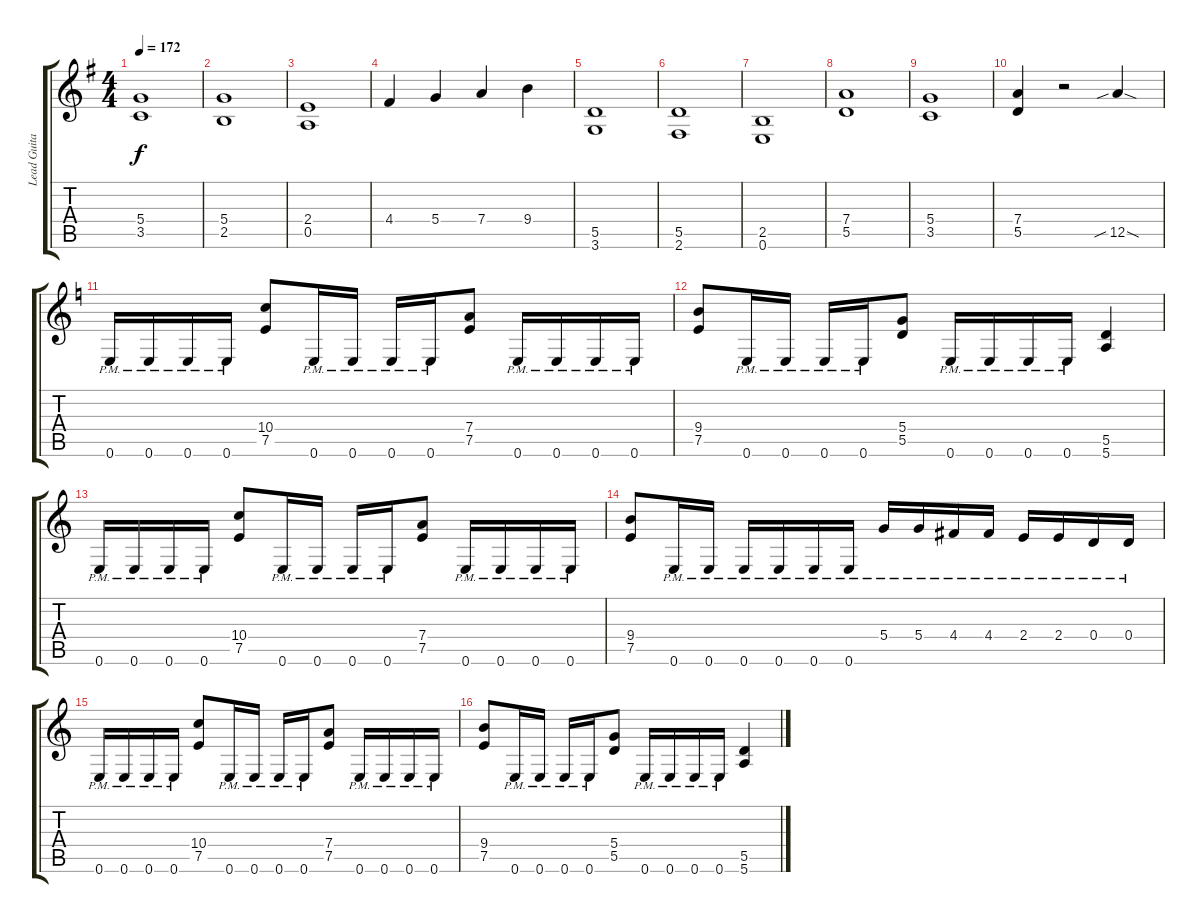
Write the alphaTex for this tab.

\track ("Lead Guitar II" "Lead Guita") {instrument overdrivenguitar}
\staff {score tabs}
\tuning (E4 B3 G3 D3 A2 E2) {hide}
\ts (4 4)
\tempo 172
\clef g2
\ks eminor
(5.4 3.5).1{dy f} |
(5.4 2.5).1 |
(2.4 0.5).1 |
4.4.4 5.4.4 7.4.4 9.4.4 |
(5.5 3.6).1 |
(5.5 2.6).1 |
(2.5 0.6).1 |
(7.4 5.5).1 |
(5.4 3.5).1 |
(7.4 5.5).4 r.2 12.5{sib sod}.4 |
\ks c
0.6{pm}.16 0.6{pm}.16 0.6{pm}.16 0.6{pm}.16 (10.4 7.5).8 0.6{pm}.16 0.6{pm}.16 0.6{pm}.16 0.6{pm}.16 (7.4 7.5).8 0.6{pm}.16 0.6{pm}.16 0.6{pm}.16 0.6{pm}.16 |
(9.4 7.5).8 0.6{pm}.16 0.6{pm}.16 0.6{pm}.16 0.6{pm}.16 (5.4 5.5).8 0.6{pm}.16 0.6{pm}.16 0.6{pm}.16 0.6{pm}.16 (5.5 5.6).4 |
0.6{pm}.16 0.6{pm}.16 0.6{pm}.16 0.6{pm}.16 (10.4 7.5).8 0.6{pm}.16 0.6{pm}.16 0.6{pm}.16 0.6{pm}.16 (7.4 7.5).8 0.6{pm}.16 0.6{pm}.16 0.6{pm}.16 0.6{pm}.16 |
(9.4 7.5).8 0.6{pm}.16 0.6{pm}.16 0.6{pm}.16 0.6{pm}.16 0.6{pm}.16 0.6{pm}.16 5.4{pm}.16 5.4{pm}.16 4.4{pm}.16 4.4{pm}.16 2.4{pm}.16 2.4{pm}.16 0.4{pm}.16 0.4{pm}.16 |
0.6{pm}.16 0.6{pm}.16 0.6{pm}.16 0.6{pm}.16 (10.4 7.5).8 0.6{pm}.16 0.6{pm}.16 0.6{pm}.16 0.6{pm}.16 (7.4 7.5).8 0.6{pm}.16 0.6{pm}.16 0.6{pm}.16 0.6{pm}.16 |
(9.4 7.5).8 0.6{pm}.16 0.6{pm}.16 0.6{pm}.16 0.6{pm}.16 (5.4 5.5).8 0.6{pm}.16 0.6{pm}.16 0.6{pm}.16 0.6{pm}.16 (5.5 5.6).4
